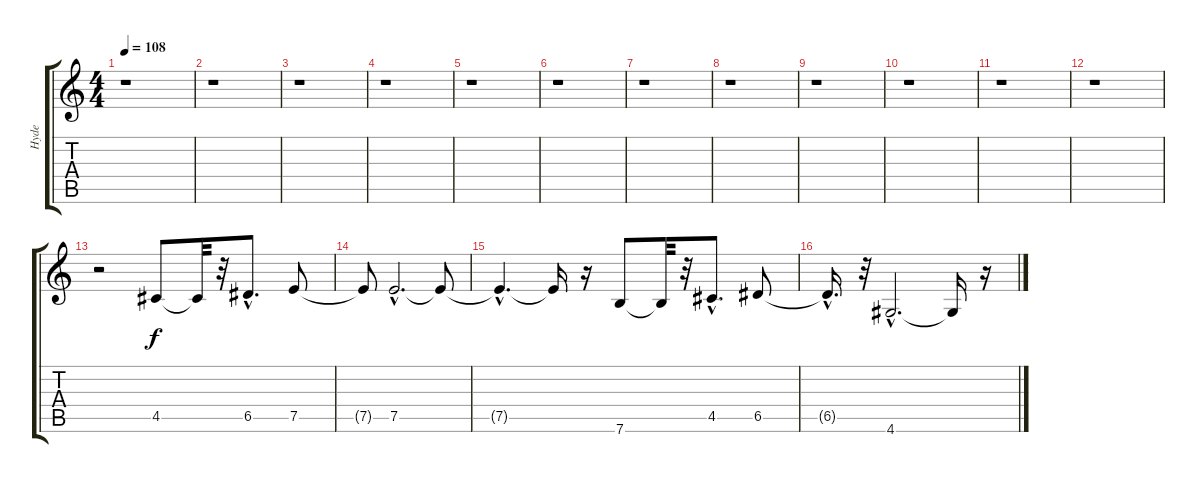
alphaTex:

\track ("Hyde" "Hyde") {instrument electricguitarjazz}
\staff {score tabs}
\tuning (E4 B3 G3 D3 A2 E2) {hide}
\ts (4 4)
\tempo 108
\clef g2
\ks c
r.1{dy f instrument electricguitarjazz} |
r.1 |
r.1 |
r.1 |
r.1 |
r.1 |
r.1 |
r.1 |
r.1 |
r.1 |
r.1 |
r.1 |
r.2 4.5.8 4.5{t}.32 r.32 6.5{hac}.8{d} 7.5.8 |
7.5{t}.8 7.5{hac}.2{d} 7.5{t}.8 |
7.5{hac t}.4{d} 7.5{t}.16 r.16 7.6.8 7.6{t}.32 r.32 4.5{hac}.8{d} 6.5.8 |
6.5{hac t}.16{d} r.32 4.6{hac}.2{d} 4.6{t}.16 r.16
